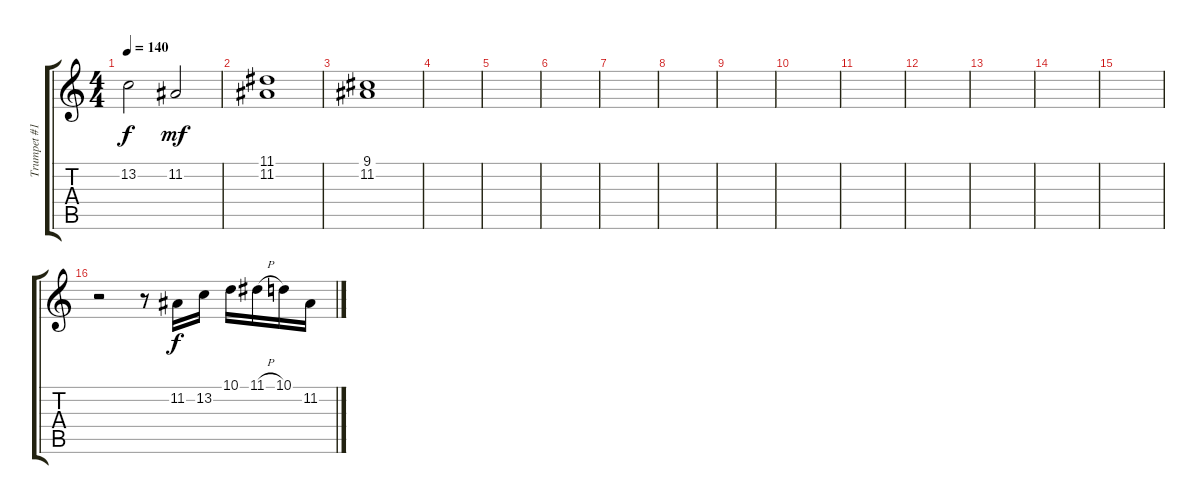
\track ("Trumpet #1" "Trumpet #1") {instrument trumpet}
\staff {score tabs}
\tuning (E4 B3 G3 D3 A2 E2) {hide}
\ts (4 4)
\tempo 140
\clef g2
\ks c
13.2.2{dy f} 11.2.2{dy mf} |
(11.1 11.2).1 |
(9.1 11.2).1 |
|
|
|
|
|
|
|
|
|
|
|
|
r.2 r.8 11.2.16{dy f} 13.2.16 10.1.16 11.1{h}.16 10.1.16 11.2.16
